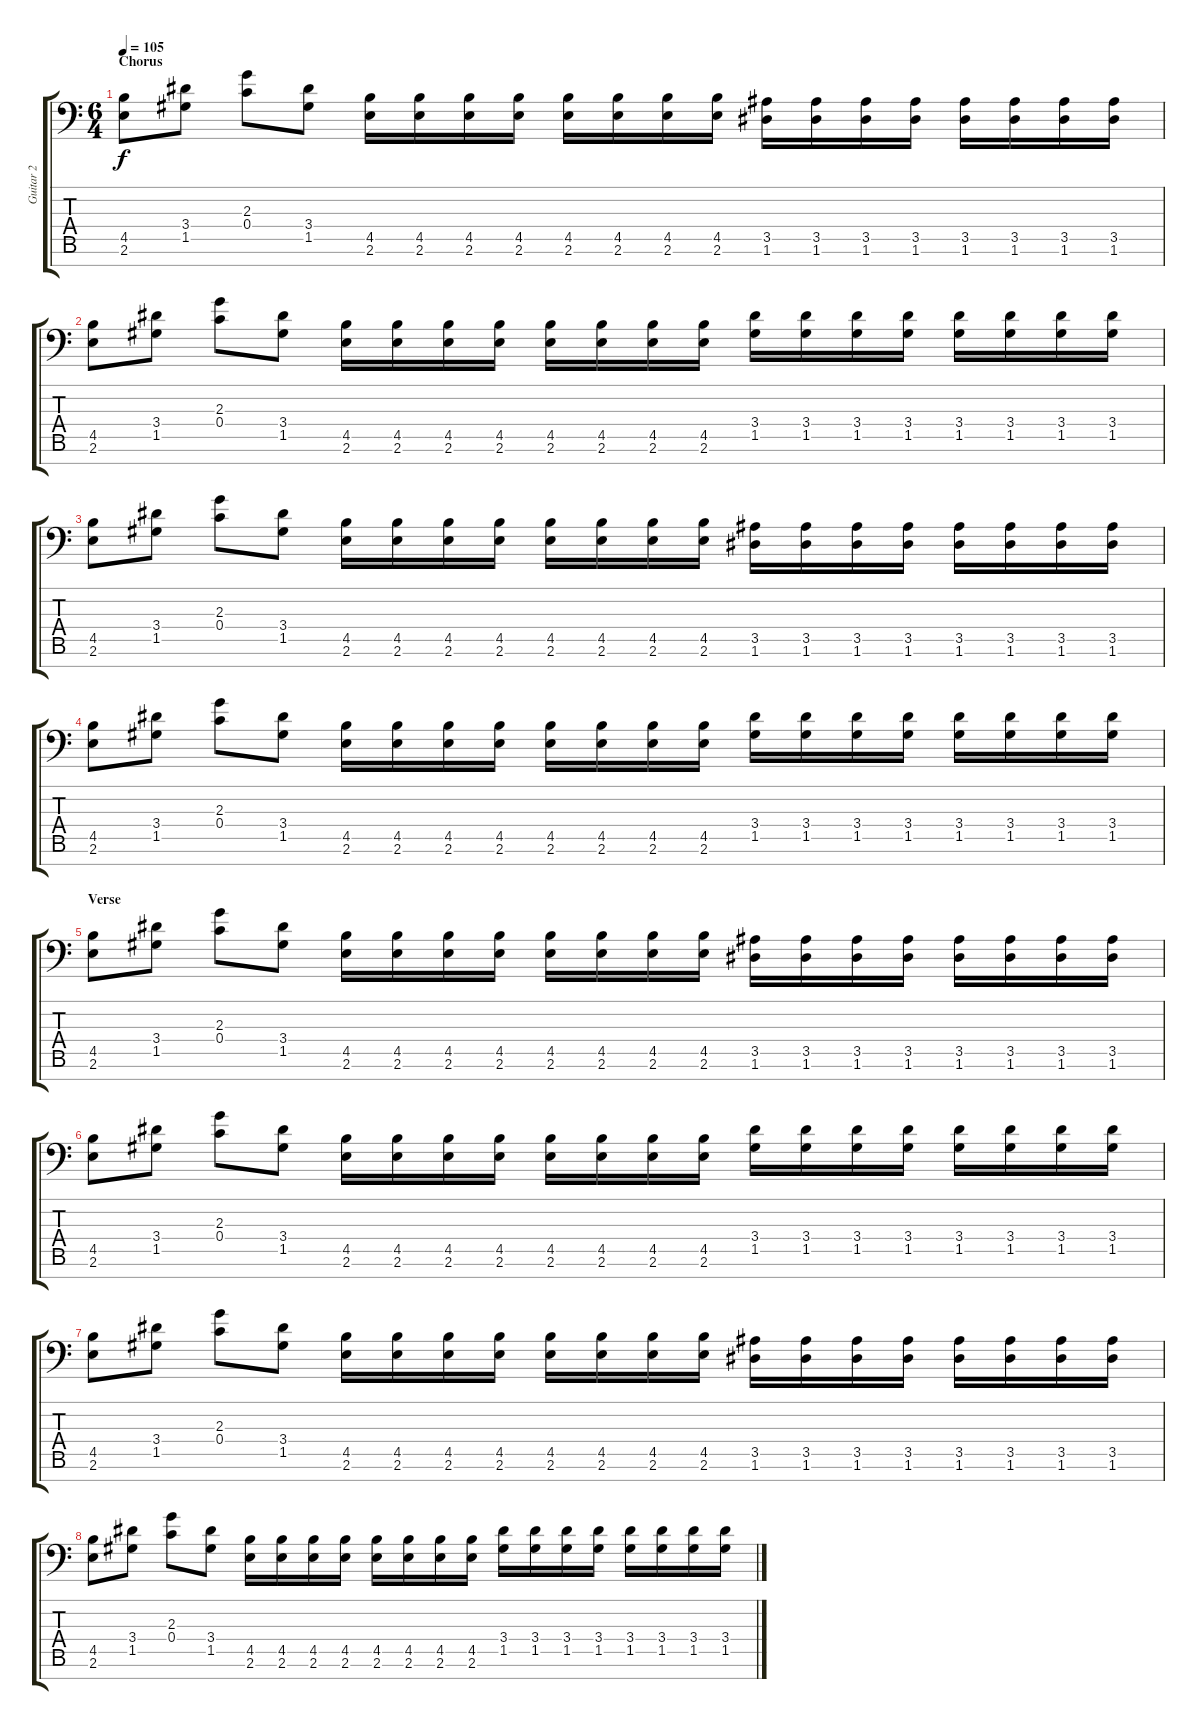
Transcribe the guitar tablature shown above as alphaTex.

\track ("Guitar 2" "Guitar 2") {instrument distortionguitar}
\staff {score tabs}
\tuning (D4 A3 F3 C3 G2 D2 A1) {hide}
\ts (6 4)
\section ("" "Chorus")
\tempo 105
\clef f4
\ks c
(4.5 2.6).8{dy f} (3.4 1.5).8 (2.3 0.4).8 (3.4 1.5).8 (4.5 2.6).16 (4.5 2.6).16 (4.5 2.6).16 (4.5 2.6).16 (4.5 2.6).16 (4.5 2.6).16 (4.5 2.6).16 (4.5 2.6).16 (3.5 1.6).16 (3.5 1.6).16 (3.5 1.6).16 (3.5 1.6).16 (3.5 1.6).16 (3.5 1.6).16 (3.5 1.6).16 (3.5 1.6).16 |
(4.5 2.6).8 (3.4 1.5).8 (2.3 0.4).8 (3.4 1.5).8 (4.5 2.6).16 (4.5 2.6).16 (4.5 2.6).16 (4.5 2.6).16 (4.5 2.6).16 (4.5 2.6).16 (4.5 2.6).16 (4.5 2.6).16 (3.4 1.5).16 (3.4 1.5).16 (3.4 1.5).16 (3.4 1.5).16 (3.4 1.5).16 (3.4 1.5).16 (3.4 1.5).16 (3.4 1.5).16 |
(4.5 2.6).8 (3.4 1.5).8 (2.3 0.4).8 (3.4 1.5).8 (4.5 2.6).16 (4.5 2.6).16 (4.5 2.6).16 (4.5 2.6).16 (4.5 2.6).16 (4.5 2.6).16 (4.5 2.6).16 (4.5 2.6).16 (3.5 1.6).16 (3.5 1.6).16 (3.5 1.6).16 (3.5 1.6).16 (3.5 1.6).16 (3.5 1.6).16 (3.5 1.6).16 (3.5 1.6).16 |
(4.5 2.6).8 (3.4 1.5).8 (2.3 0.4).8 (3.4 1.5).8 (4.5 2.6).16 (4.5 2.6).16 (4.5 2.6).16 (4.5 2.6).16 (4.5 2.6).16 (4.5 2.6).16 (4.5 2.6).16 (4.5 2.6).16 (3.4 1.5).16 (3.4 1.5).16 (3.4 1.5).16 (3.4 1.5).16 (3.4 1.5).16 (3.4 1.5).16 (3.4 1.5).16 (3.4 1.5).16 |
\section ("" "Verse")
(4.5 2.6).8 (3.4 1.5).8 (2.3 0.4).8 (3.4 1.5).8 (4.5 2.6).16 (4.5 2.6).16 (4.5 2.6).16 (4.5 2.6).16 (4.5 2.6).16 (4.5 2.6).16 (4.5 2.6).16 (4.5 2.6).16 (3.5 1.6).16 (3.5 1.6).16 (3.5 1.6).16 (3.5 1.6).16 (3.5 1.6).16 (3.5 1.6).16 (3.5 1.6).16 (3.5 1.6).16 |
(4.5 2.6).8 (3.4 1.5).8 (2.3 0.4).8 (3.4 1.5).8 (4.5 2.6).16 (4.5 2.6).16 (4.5 2.6).16 (4.5 2.6).16 (4.5 2.6).16 (4.5 2.6).16 (4.5 2.6).16 (4.5 2.6).16 (3.4 1.5).16 (3.4 1.5).16 (3.4 1.5).16 (3.4 1.5).16 (3.4 1.5).16 (3.4 1.5).16 (3.4 1.5).16 (3.4 1.5).16 |
(4.5 2.6).8 (3.4 1.5).8 (2.3 0.4).8 (3.4 1.5).8 (4.5 2.6).16 (4.5 2.6).16 (4.5 2.6).16 (4.5 2.6).16 (4.5 2.6).16 (4.5 2.6).16 (4.5 2.6).16 (4.5 2.6).16 (3.5 1.6).16 (3.5 1.6).16 (3.5 1.6).16 (3.5 1.6).16 (3.5 1.6).16 (3.5 1.6).16 (3.5 1.6).16 (3.5 1.6).16 |
(4.5 2.6).8 (3.4 1.5).8 (2.3 0.4).8 (3.4 1.5).8 (4.5 2.6).16 (4.5 2.6).16 (4.5 2.6).16 (4.5 2.6).16 (4.5 2.6).16 (4.5 2.6).16 (4.5 2.6).16 (4.5 2.6).16 (3.4 1.5).16 (3.4 1.5).16 (3.4 1.5).16 (3.4 1.5).16 (3.4 1.5).16 (3.4 1.5).16 (3.4 1.5).16 (3.4 1.5).16
